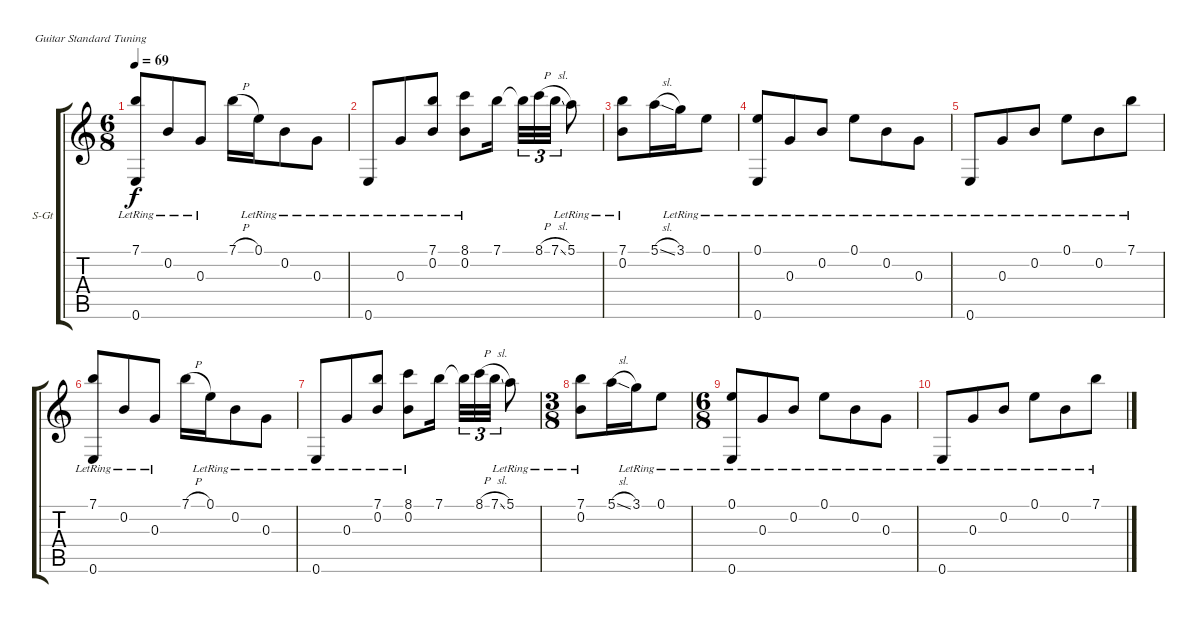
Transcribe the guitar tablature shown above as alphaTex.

\bracketExtendMode groupsimilarinstruments
\firstSystemTrackNameOrientation horizontal
\otherSystemsTrackNameOrientation horizontal
\track ("Guitar 1" "S-Gt") {instrument acousticguitarsteel}
\staff {score tabs}
\tuning (E4 B3 G3 D3 A2 E2)
\ts (6 8)
\tempo 69
\clef g2
\ks c
(7.1{lr} 0.6{lr}).8{dy f} 0.2{lr}.8 0.3{lr}.8 7.1{h}.16 0.1{lr}.16 0.2{lr}.8 0.3{lr}.8 |
0.6{lr}.8 0.3{lr}.8 (7.1{lr} 0.2{lr}).8 (8.1{lr} 0.2{lr}).8 7.1.16 7.1{t}.32{tu (3 2)} 8.1{h}.32{tu (3 2)} 7.1{sl}.32{tu (3 2)} 5.1{lr}.8 |
(7.1{lr} 0.2{lr}).8 5.1{sl}.16 3.1{lr}.16 0.1{lr}.8 |
(0.1{lr} 0.6{lr}).8 0.3{lr}.8 0.2{lr}.8 0.1{lr}.8 0.2{lr}.8 0.3{lr}.8 |
0.6{lr}.8 0.3{lr}.8 0.2{lr}.8 0.1{lr}.8 0.2{lr}.8 7.1{lr}.8 |
(7.1{lr} 0.6{lr}).8 0.2{lr}.8 0.3{lr}.8 7.1{h}.16 0.1{lr}.16 0.2{lr}.8 0.3{lr}.8 |
0.6{lr}.8 0.3{lr}.8 (7.1{lr} 0.2{lr}).8 (8.1{lr} 0.2{lr}).8 7.1.16 7.1{t}.32{tu (3 2)} 8.1{h}.32{tu (3 2)} 7.1{sl}.32{tu (3 2)} 5.1{lr}.8 |
\ts (3 8)
(7.1{lr} 0.2{lr}).8 5.1{sl}.16 3.1{lr}.16 0.1{lr}.8 |
\ts (6 8)
(0.1{lr} 0.6{lr}).8 0.3{lr}.8 0.2{lr}.8 0.1{lr}.8 0.2{lr}.8 0.3{lr}.8 |
0.6{lr}.8 0.3{lr}.8 0.2{lr}.8 0.1{lr}.8 0.2{lr}.8 7.1{lr}.8
